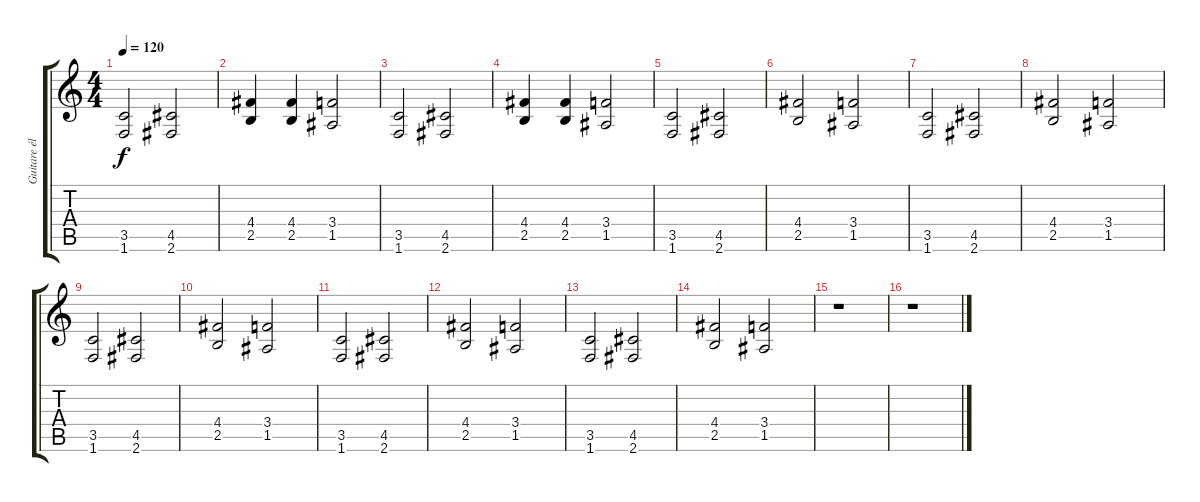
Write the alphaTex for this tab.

\track ("Guitare électrique #1" "Guitare él") {instrument distortionguitar}
\staff {score tabs}
\tuning (E4 B3 G3 D3 A2 E2) {hide}
\ts (4 4)
\tempo 120
\clef g2
\ks c
(3.5 1.6).2{dy f} (4.5 2.6).2 |
(4.4 2.5).4 (4.4 2.5).4 (3.4 1.5).2 |
(3.5 1.6).2 (4.5 2.6).2 |
(4.4 2.5).4 (4.4 2.5).4 (3.4 1.5).2 |
(3.5 1.6).2 (4.5 2.6).2 |
(4.4 2.5).2 (3.4 1.5).2 |
(3.5 1.6).2 (4.5 2.6).2 |
(4.4 2.5).2 (3.4 1.5).2 |
(3.5 1.6).2 (4.5 2.6).2 |
(4.4 2.5).2 (3.4 1.5).2 |
(3.5 1.6).2 (4.5 2.6).2 |
(4.4 2.5).2 (3.4 1.5).2 |
(3.5 1.6).2 (4.5 2.6).2 |
(4.4 2.5).2 (3.4 1.5).2 |
r.1 |
r.1
